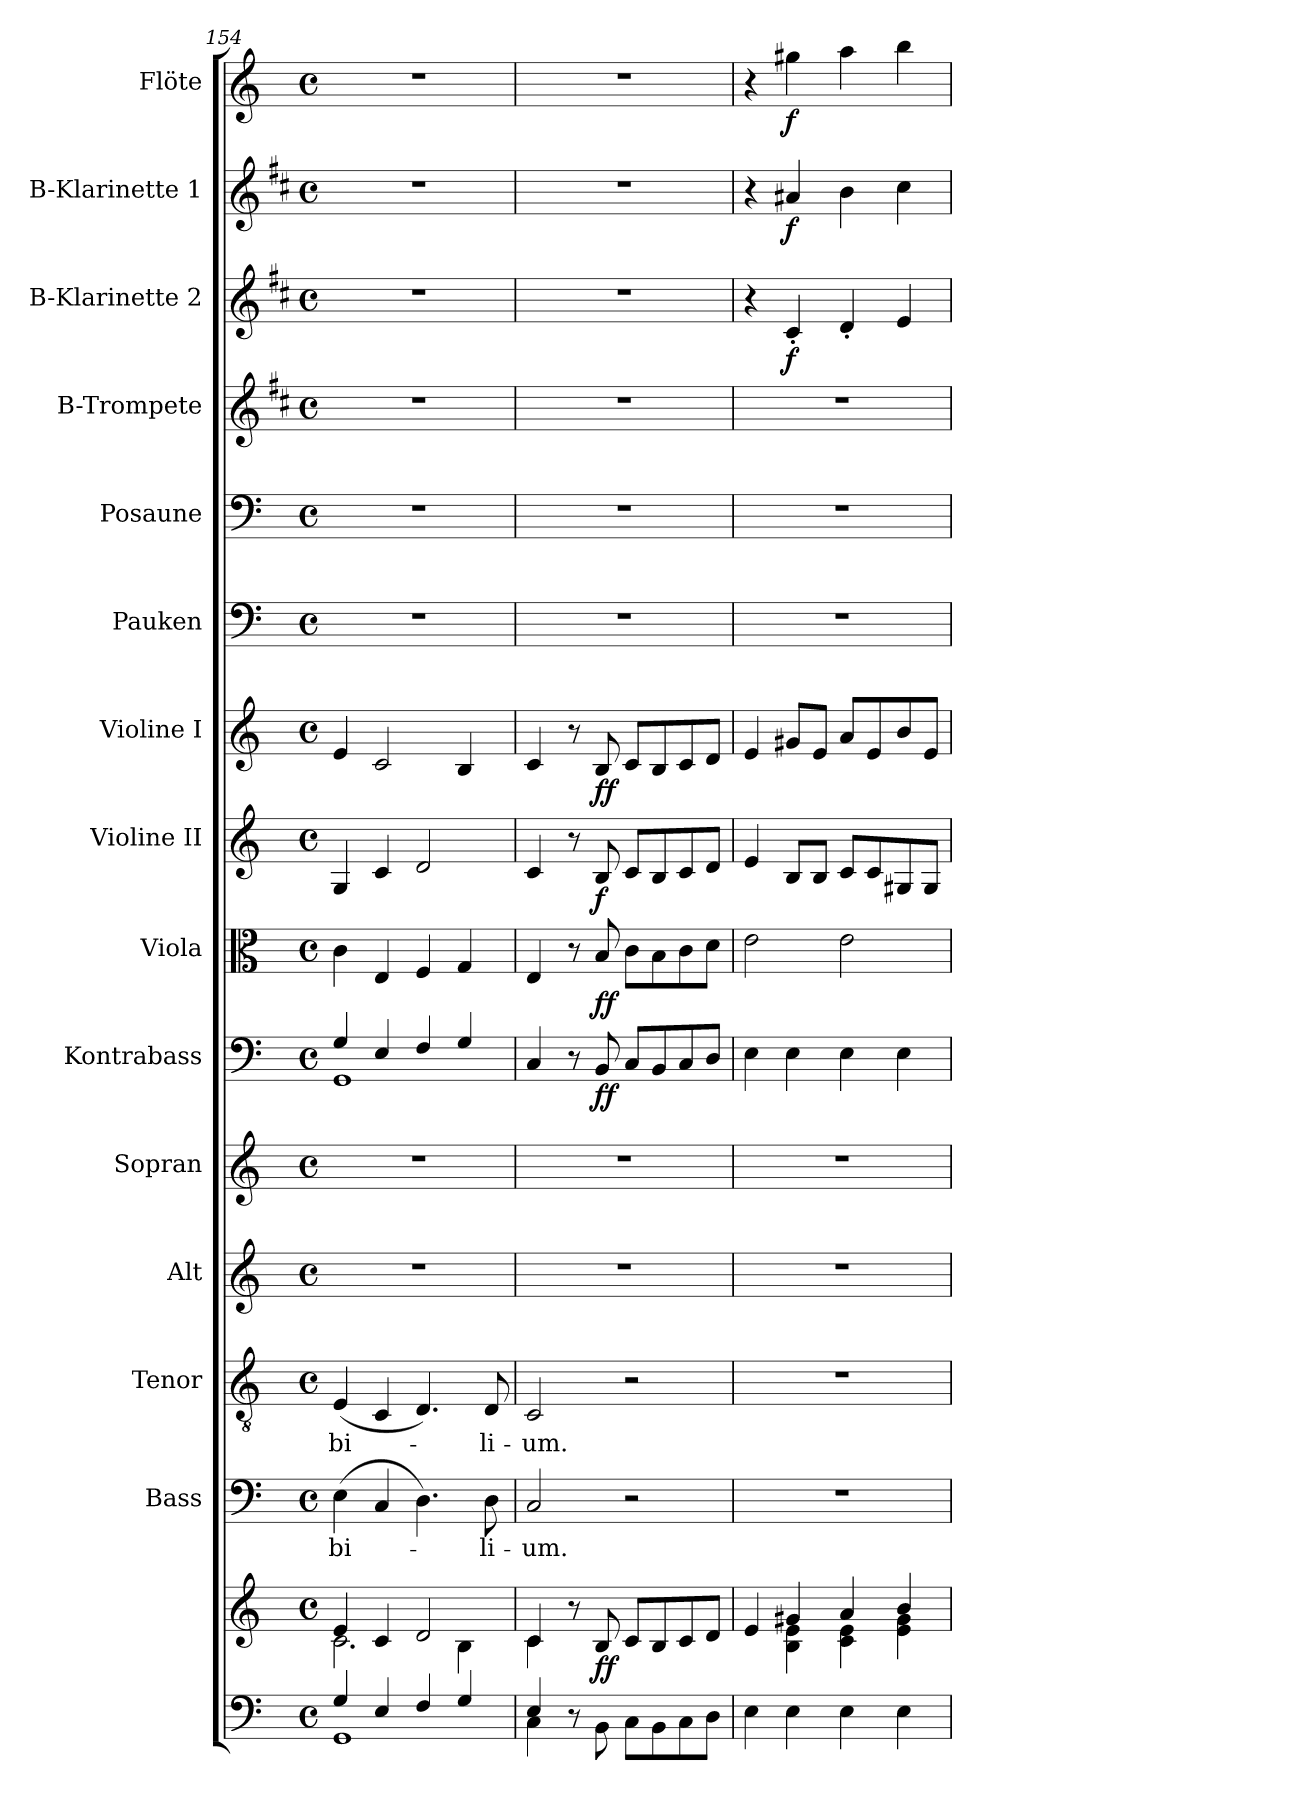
**kern	**kern	**dynam	**kern	**text	**kern	**text	**kern	**kern	**kern	**dynam	**kern	**dynam	**kern	**dynam	**kern	**dynam	**kern	**kern	**kern	**kern	**dynam	**kern	**dynam	**kern	**dynam
*part15	*part15	*part15	*part14	*part14	*part13	*part13	*part12	*part11	*part10	*part10	*part9	*part9	*part8	*part8	*part7	*part7	*part6	*part5	*part4	*part3	*part3	*part2	*part2	*part1	*part1
*staff16	*staff15	*staff15/16	*staff14	*staff14	*staff13	*staff13	*staff12	*staff11	*staff10	*staff10	*staff9	*staff9	*staff8	*staff8	*staff7	*staff7	*staff6	*staff5	*staff4	*staff3	*staff3	*staff2	*staff2	*staff1	*staff1
*	*	*	*I"Bass	*	*I"Tenor	*	*I"Alt	*I"Sopran	*I"Kontrabass	*	*I"Viola	*	*I"Violine II	*	*I"Violine I	*	*I"Pauken	*I"Posaune	*I"B-Trompete	*I"B-Klarinette 2	*	*I"B-Klarinette 1	*	*I"Flöte	*
*	*	*	*I'B.	*	*I'T.	*	*I'A.	*I'S.	*I'Kb.	*	*I'Vla.	*	*I'Vl. II	*	*I'Vl. I	*	*I'Pk.	*I'Pos.	*I'B Trp.	*I'B Kl. 2	*	*I'B Kl. 1	*	*I'Fl.	*
*clefF4	*clefG2	*	*clefF4	*	*clefGv2	*	*clefG2	*clefG2	*clefF4	*	*clefC3	*	*clefG2	*	*clefG2	*	*clefF4	*clefF4	*clefG2	*clefG2	*	*clefG2	*	*clefG2	*
*	*	*	*	*	*	*	*	*	*ITrd7c12	*	*	*	*	*	*	*	*	*	*ITrd1c2	*ITrd1c2	*	*ITrd1c2	*	*	*
*k[]	*k[]	*	*k[]	*	*k[]	*	*k[]	*k[]	*k[]	*	*k[]	*	*k[]	*	*k[]	*	*k[]	*k[]	*k[]	*k[]	*	*k[]	*	*k[]	*
*C:	*C:	*	*C:	*	*C:	*	*C:	*C:	*C:	*	*C:	*	*C:	*	*C:	*	*C:	*C:	*C:	*C:	*	*C:	*	*C:	*
*M4/4	*M4/4	*	*M4/4	*	*M4/4	*	*M4/4	*M4/4	*M4/4	*	*M4/4	*	*M4/4	*	*M4/4	*	*M4/4	*M4/4	*M4/4	*M4/4	*	*M4/4	*	*M4/4	*
*met(c)	*met(c)	*	*met(c)	*	*met(c)	*	*met(c)	*met(c)	*met(c)	*	*met(c)	*	*met(c)	*	*met(c)	*	*met(c)	*met(c)	*met(c)	*met(c)	*	*met(c)	*	*met(c)	*
=154	=154	=154	=154	=154	=154	=154	=154	=154	=154	=154	=154	=154	=154	=154	=154	=154	=154	=154	=154	=154	=154	=154	=154	=154	=154
*^	*^	*	*	*	*	*	*	*	*	*	*	*	*	*	*	*	*	*	*	*	*	*	*	*	*
!	!	!	!	!	!	!LO:LY:b	!	!LO:LY:b	!	!	!	!	!	!	!	!	!	!	!	!	!	!	!	!	!	!	!
*	*	*	*	*	*	*	*	*	*	*	*^	*	*	*	*	*	*	*	*	*	*	*	*	*	*	*	*
4G/	1GG	4e/	2.c\	.	(>4E\	-bi-	(<4E/	-bi-	1r	1r	4GG/	1GGG	.	4c\	.	4G/	.	4e/	.	1r	1r	1r	1r	.	1r	.	1r	.
4E/	.	4c/	.	.	4C/	.	4C/	.	.	.	4EE/	.	.	4E/	.	4c/	.	2c/	.	.	.	.	.	.	.	.	.	.
4F/	.	2d/	.	.	4.D\)	.	4.D/)	.	.	.	4FF/	.	.	4F/	.	2d/	.	.	.	.	.	.	.	.	.	.	.	.
4G/	.	.	4B\	.	.	.	.	.	.	.	4GG/	.	.	4G/	.	.	.	4B/	.	.	.	.	.	.	.	.	.	.
!	!	!	!	!	!	!LO:LY:b	!	!LO:LY:b	!	!	!	!	!	!	!	!	!	!	!	!	!	!	!	!	!	!	!	!
.	.	.	.	.	8D\	-li-	8D/	-li-	.	.	.	.	.	.	.	.	.	.	.	.	.	.	.	.	.	.	.	.
*	*	*	*	*	*	*	*	*	*	*	*v	*v	*	*	*	*	*	*	*	*	*	*	*	*	*	*	*	*
=155	=155	=155	=155	=155	=155	=155	=155	=155	=155	=155	=155	=155	=155	=155	=155	=155	=155	=155	=155	=155	=155	=155	=155	=155	=155	=155	=155
!	!	!	!	!	!	!LO:LY:b	!	!LO:LY:b	!	!	!	!	!	!	!	!	!	!	!	!	!	!	!	!	!	!	!
4E/	4C\	4c/	4c\	.	2C/	-um.	2C/	-um.	1r	1r	4CC/	.	4E/	.	4c/	.	4c/	.	1r	1r	1r	1r	.	1r	.	1r	.
2.ryy	8r	8r	2.ryy	.	.	.	.	.	.	.	8r	.	8r	.	8r	.	8r	.	.	.	.	.	.	.	.	.	.
!	!	!	!	!LO:DY:b	!	!	!	!	!	!	!	!LO:DY:b	!	!LO:DY:b	!	!LO:DY:b	!	!LO:DY:b	!	!	!	!	!	!	!	!	!
.	8BB\	8B/	.	ff	.	.	.	.	.	.	8BBB/	ff	8B/	ff	8B/	f	8B/	ff	.	.	.	.	.	.	.	.	.
.	8C\L	8c/L	.	.	2r	.	2r	.	.	.	8CC/L	.	8c\L	.	8c/L	.	8c/L	.	.	.	.	.	.	.	.	.	.
.	8BB\	8B/	.	.	.	.	.	.	.	.	8BBB/	.	8B\	.	8B/	.	8B/	.	.	.	.	.	.	.	.	.	.
.	8C\	8c/	.	.	.	.	.	.	.	.	8CC/	.	8c\	.	8c/	.	8c/	.	.	.	.	.	.	.	.	.	.
.	8D\J	8d/J	.	.	.	.	.	.	.	.	8DD/J	.	8d\J	.	8d/J	.	8d/J	.	.	.	.	.	.	.	.	.	.
*v	*v	*	*	*	*	*	*	*	*	*	*	*	*	*	*	*	*	*	*	*	*	*	*	*	*	*	*
=156	=156	=156	=156	=156	=156	=156	=156	=156	=156	=156	=156	=156	=156	=156	=156	=156	=156	=156	=156	=156	=156	=156	=156	=156	=156	=156
4E\	4e/	4ryy	.	1r	.	1r	.	1r	1r	4EE\	.	2e\	.	4e/	.	4e/	.	1r	1r	1r	4r	.	4r	.	4r	.
!	!	!	!	!	!	!	!	!	!	!	!	!	!	!	!	!	!	!	!	!	!	!LO:DY:b	!	!LO:DY:b	!	!LO:DY:b
4E\	4g#X/	4B\ 4e\	.	.	.	.	.	.	.	4EE\	.	.	.	8B/L	.	8g#X/L	.	.	.	.	4B'</	f	4g#X/	f	4gg#X\	f
.	.	.	.	.	.	.	.	.	.	.	.	.	.	8B/J	.	8e/J	.	.	.	.	.	.	.	.	.	.
4E\	4a/	4c\ 4e\	.	.	.	.	.	.	.	4EE\	.	2e\	.	8c/L	.	8a/L	.	.	.	.	4c'</	.	4a\	.	4aa\	.
.	.	.	.	.	.	.	.	.	.	.	.	.	.	8c/	.	8e/	.	.	.	.	.	.	.	.	.	.
4E\	4b/	4e\ 4g#\	.	.	.	.	.	.	.	4EE\	.	.	.	8G#X/	.	8b/	.	.	.	.	4d/	.	4b\	.	4bb\	.
.	.	.	.	.	.	.	.	.	.	.	.	.	.	8G#/J	.	8e/J	.	.	.	.	.	.	.	.	.	.
*	*v	*v	*	*	*	*	*	*	*	*	*	*	*	*	*	*	*	*	*	*	*	*	*	*	*	*
=	=	=	=	=	=	=	=	=	=	=	=	=	=	=	=	=	=	=	=	=	=	=	=	=	=
*-	*-	*-	*-	*-	*-	*-	*-	*-	*-	*-	*-	*-	*-	*-	*-	*-	*-	*-	*-	*-	*-	*-	*-	*-	*-
